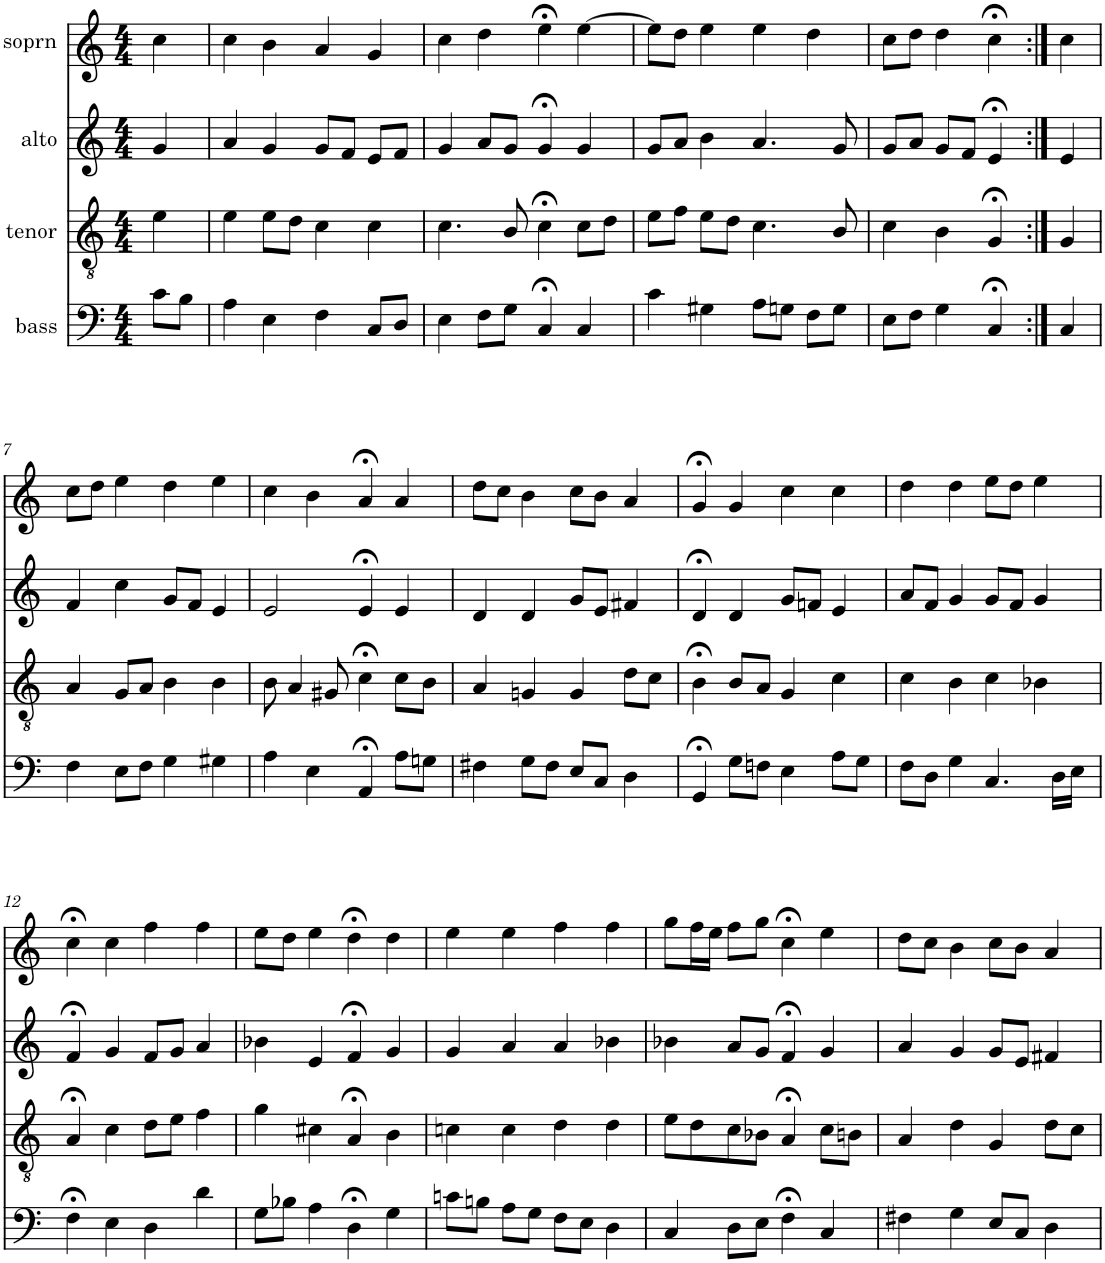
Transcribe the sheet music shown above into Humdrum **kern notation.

**kern	**kern	**kern	**kern
*part4	*part3	*part2	*part1
*staff4	*staff3	*staff2	*staff1
*I"bass	*I"tenor	*I"alto	*I"soprn
*clefF4	*clefGv2	*clefG2	*clefG2
*k[]	*k[]	*k[]	*k[]
*M4/4	*M4/4	*M4/4	*M4/4
=1	=1	=1	=1
8c\L	4e\	4g/	4cc\
8B\J	.	.	.
=2	=2	=2	=2
4A\	4e\	4a/	4cc\
4E\	8e\L	4g/	4b\
.	8d\J	.	.
4F\	4c\	8g/L	4a/
.	.	8f/J	.
8C/L	4c\	8e/L	4g/
8D/J	.	8f/J	.
=3	=3	=3	=3
4E\	4.c\	4g/	4cc\
8F\L	.	8a/L	4dd\
8G\J	8B/	8g/J	.
4C;</	4c;<\	4g;</	4ee;<\
4C/	8c\L	4g/	[4ee\
.	8d\J	.	.
=4	=4	=4	=4
4c\	8e\L	8g/L	8ee\L]
.	8f\J	8a/J	8dd\J
4G#X\	8e\L	4b\	4ee\
.	8d\J	.	.
8A\L	4.c\	4.a/	4ee\
8Gn\J	.	.	.
8F\L	.	.	4dd\
8G\J	8B/	8g/	.
=5	=5	=5	=5
8E\L	4c\	8g/L	8cc\L
8F\J	.	8a/J	8dd\J
4G\	4B\	8g/L	4dd\
.	.	8f/J	.
4C;</	4G;</	4e;</	4cc;<\
=6:|!	=6:|!	=6:|!	=6:|!
4C/	4G/	4e/	4cc\
!!LO:LB:g=z
=7	=7	=7	=7
4F\	4A/	4f/	8cc\L
.	.	.	8dd\J
8E\L	8G/L	4cc\	4ee\
8F\J	8A/J	.	.
4G\	4B\	8g/L	4dd\
.	.	8f/J	.
4G#X\	4B\	4e/	4ee\
=8	=8	=8	=8
4A\	8B\	2e/	4cc\
.	4A/	.	.
4E\	.	.	4b\
.	8G#X/	.	.
4AA;</	4c;<\	4e;</	4a;</
8A\L	8c\L	4e/	4a/
8Gn\J	8B\J	.	.
=9	=9	=9	=9
4F#X\	4A/	4d/	8dd\L
.	.	.	8cc\J
8G\L	4Gn/	4d/	4b\
8F#\J	.	.	.
8E/L	4G/	8g/L	8cc\L
8C/J	.	8e/J	8b\J
4D\	8d\L	4f#X/	4a/
.	8c\J	.	.
=10	=10	=10	=10
4GG;</	4B;<\	4d;</	4g;</
8G\L	8B/L	4d/	4g/
8Fn\J	8A/J	.	.
4E\	4G/	8g/L	4cc\
.	.	8fn/J	.
8A\L	4c\	4e/	4cc\
8G\J	.	.	.
=11	=11	=11	=11
8F\L	4c\	8a/L	4dd\
8D\J	.	8f/J	.
4G\	4B\	4g/	4dd\
4.C/	4c\	8g/L	8ee\L
.	.	8f/J	8dd\J
.	4B-X\	4g/	4ee\
16D\LL	.	.	.
16E\JJ	.	.	.
!!LO:LB:g=z
=12	=12	=12	=12
4F;<\	4A;</	4f;</	4cc;<\
4E\	4c\	4g/	4cc\
4D\	8d\L	8f/L	4ff\
.	8e\J	8g/J	.
4d\	4f\	4a/	4ff\
=13	=13	=13	=13
8G\L	4g\	4b-X\	8ee\L
8B-X\J	.	.	8dd\J
4A\	4c#X\	4e/	4ee\
4D;<\	4A;</	4f;</	4dd;<\
4G\	4B\	4g/	4dd\
=14	=14	=14	=14
8cn\L	4cn\	4g/	4ee\
8Bn\J	.	.	.
8A\L	4c\	4a/	4ee\
8G\J	.	.	.
8F\L	4d\	4a/	4ff\
8E\J	.	.	.
4D\	4d\	4b-X\	4ff\
=15	=15	=15	=15
4C/	8e\L	4b-X\	8gg\L
.	8d\	.	16ff\L
.	.	.	16ee\JJ
8D\L	8c\	8a/L	8ff\L
8E\J	8B-X\J	8g/J	8gg\J
4F;<\	4A;</	4f;</	4cc;<\
4C/	8c\L	4g/	4ee\
.	8Bn\J	.	.
=16	=16	=16	=16
4F#X\	4A/	4a/	8dd\L
.	.	.	8cc\J
4G\	4d\	4g/	4b\
8E/L	4G/	8g/L	8cc\L
8C/J	.	8e/J	8b\J
4D\	8d\L	4f#X/	4a/
.	8c\J	.	.
=	=	=	=
*-	*-	*-	*-
